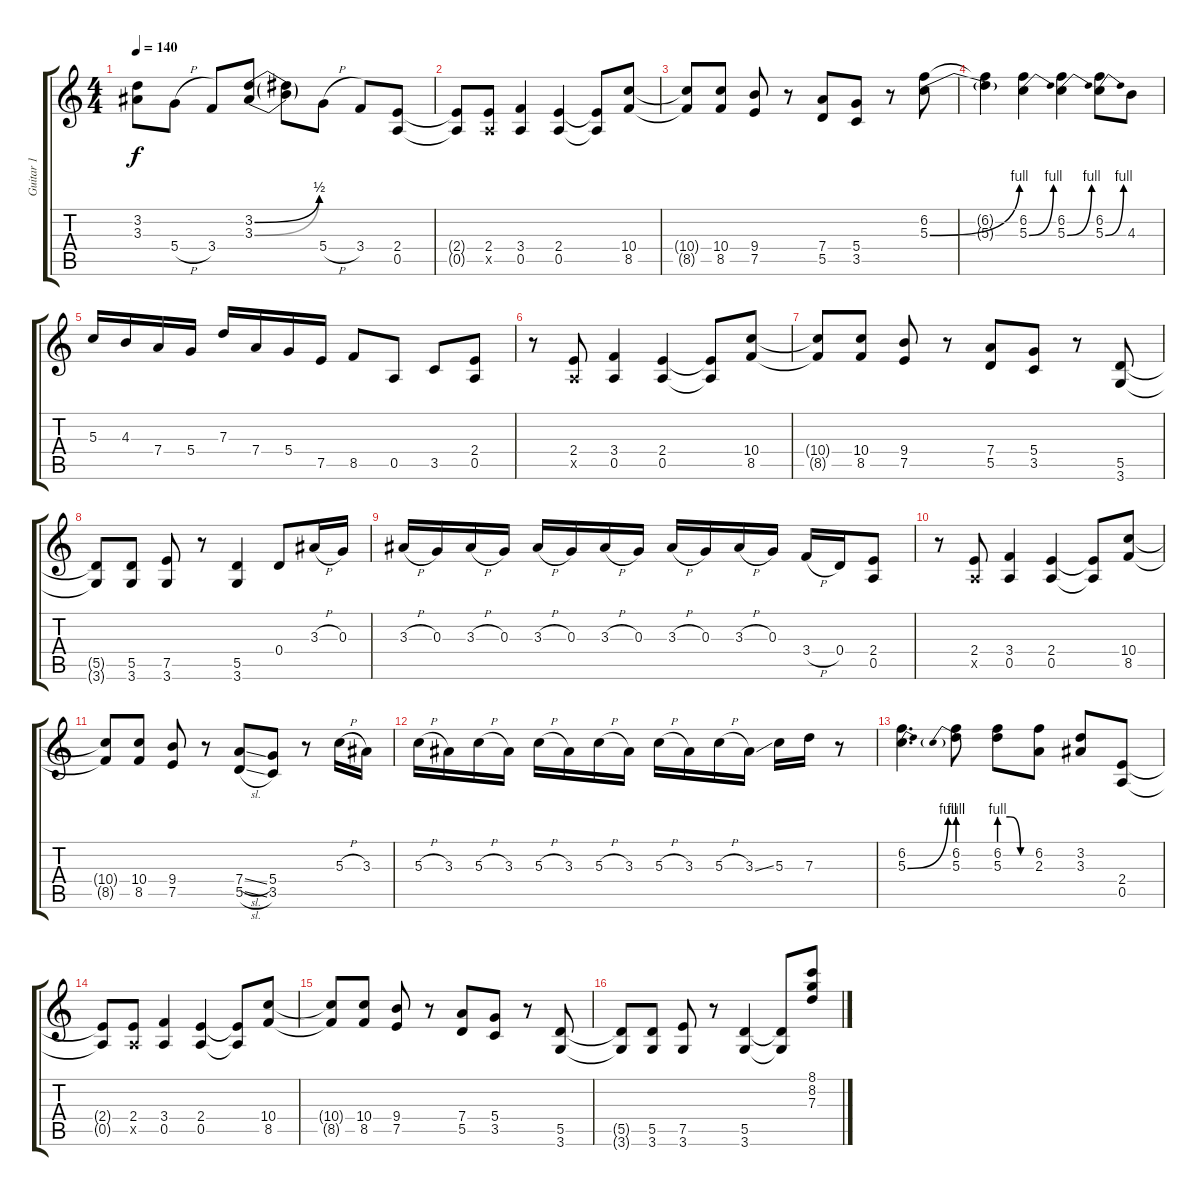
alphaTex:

\track ("Guitar 1" "Guitar 1") {instrument distortionguitar}
\staff {score tabs}
\tuning (E4 B3 G3 D3 A2 E2) {hide}
\ts (4 4)
\tempo 140
\clef g2
\ks c
(3.2{t} 3.3{t}).8{dy f} 5.4{h}.8 3.4.8 (3.2{be (bend 0 0 60 2)} 3.3{be (bend 0 0 60 2)}).8 (3.2{t} 3.3{t}).8 5.4{h}.8 3.4.8 (2.4 0.5).8 |
(2.4{t} 0.5{t}).8 (2.4 0.5{x}).8 (3.4 0.5).4 (2.4 0.5).4 (2.4{t} 0.5{t}).8 (10.4 8.5).8 |
(10.4{t} 8.5{t}).8 (10.4 8.5).8 (9.4 7.5).8 r.8 (7.4 5.5).8 (5.4 3.5).8 r.8 (6.2 5.3{be (bend 0 0 60 4)}).8 |
(6.2{t} 5.3{t}).4 (6.2 5.3{be (bend 0 0 60 4)}).4 (6.2 5.3{be (bend 0 0 60 4)}).4 (6.2 5.3{be (bend 0 0 60 4)}).8 4.3.8 |
5.3.16 4.3.16 7.4.16 5.4.16 7.3.16 7.4.16 5.4.16 7.5.16 8.5.8 0.5.8 3.5.8 (2.4 0.5).8 |
r.8 (2.4 0.5{x}).8 (3.4 0.5).4 (2.4 0.5).4 (2.4{t} 0.5{t}).8 (10.4 8.5).8 |
(10.4{t} 8.5{t}).8 (10.4 8.5).8 (9.4 7.5).8 r.8 (7.4 5.5).8 (5.4 3.5).8 r.8 (5.5 3.6).8 |
(5.5{t} 3.6{t}).8 (5.5 3.6).8 (7.5 3.6).8 r.8 (5.5 3.6).4 0.4.8 3.3{h}.16 0.3.16 |
3.3{h}.16 0.3.16 3.3{h}.16 0.3.16 3.3{h}.16 0.3.16 3.3{h}.16 0.3.16 3.3{h}.16 0.3.16 3.3{h}.16 0.3.16 3.4{h}.16 0.4.16 (2.4 0.5).8 |
r.8 (2.4 0.5{x}).8 (3.4 0.5).4 (2.4 0.5).4 (2.4{t} 0.5{t}).8 (10.4 8.5).8 |
(10.4{t} 8.5{t}).8 (10.4 8.5).8 (9.4 7.5).8 r.8 (7.4{sl} 5.5{sl}).8 (5.4 3.5).8 r.8 5.3{h}.16 3.3.16 |
5.3{h}.16 3.3.16 5.3{h}.16 3.3.16 5.3{h}.16 3.3.16 5.3{h}.16 3.3.16 5.3{h}.16 3.3.16 5.3{h}.16 3.3{ss}.16 5.3.16 7.3.16 r.8 |
(6.2 5.3{be (bend 0 0 60 4)}).4{d} (6.2 5.3{be (prebend 0 4 60 4)}).8 (6.2 5.3{be (custom 0 4 20 4 40 0 60 0)}).8 (6.2 2.3).8 (3.2 3.3).8 (2.4 0.5).8 |
(2.4{t} 0.5{t}).8 (2.4 0.5{x}).8 (3.4 0.5).4 (2.4 0.5).4 (2.4{t} 0.5{t}).8 (10.4 8.5).8 |
(10.4{t} 8.5{t}).8 (10.4 8.5).8 (9.4 7.5).8 r.8 (7.4 5.5).8 (5.4 3.5).8 r.8 (5.5 3.6).8 |
(5.5{t} 3.6{t}).8 (5.5 3.6).8 (7.5 3.6).8 r.8 (5.5 3.6).4 (5.5{t} 3.6{t}).8 (8.1 8.2 7.3).8
